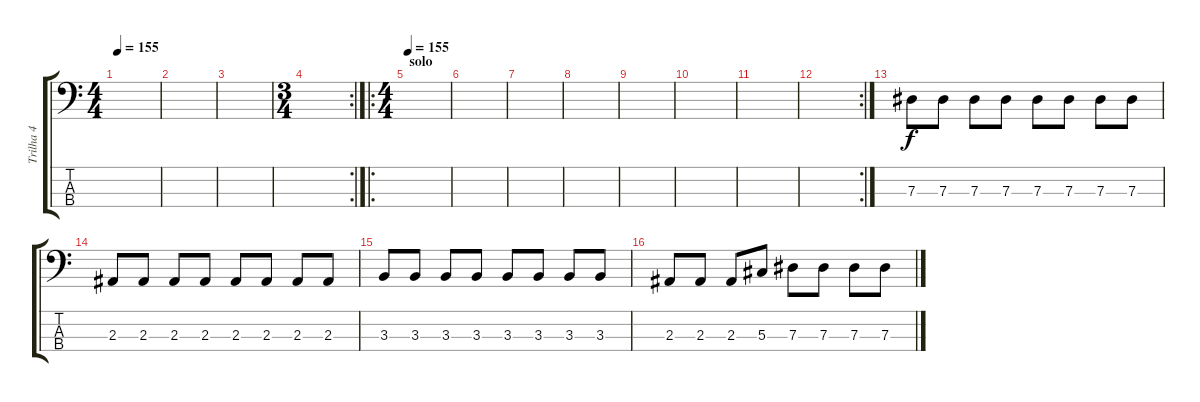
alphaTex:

\track ("Trilha 4" "Trilha 4") {instrument electricbassfinger}
\staff {score tabs}
\tuning (Gb2 Db2 Ab1 Eb1) {hide}
\ts (4 4)
\tempo 155
\clef f4
\ks c
|
|
|
\rc 2
\ts (3 4)
|
\ro
\ts (4 4)
\section ("" "solo")
\tempo 155
|
|
|
|
|
|
|
\rc 2
|
7.3.8 7.3.8 7.3.8 7.3.8 7.3.8 7.3.8 7.3.8 7.3.8 |
2.3.8 2.3.8 2.3.8 2.3.8 2.3.8 2.3.8 2.3.8 2.3.8 |
3.3.8 3.3.8 3.3.8 3.3.8 3.3.8 3.3.8 3.3.8 3.3.8 |
2.3.8 2.3.8 2.3.8 5.3.8 7.3.8 7.3.8 7.3.8 7.3.8
